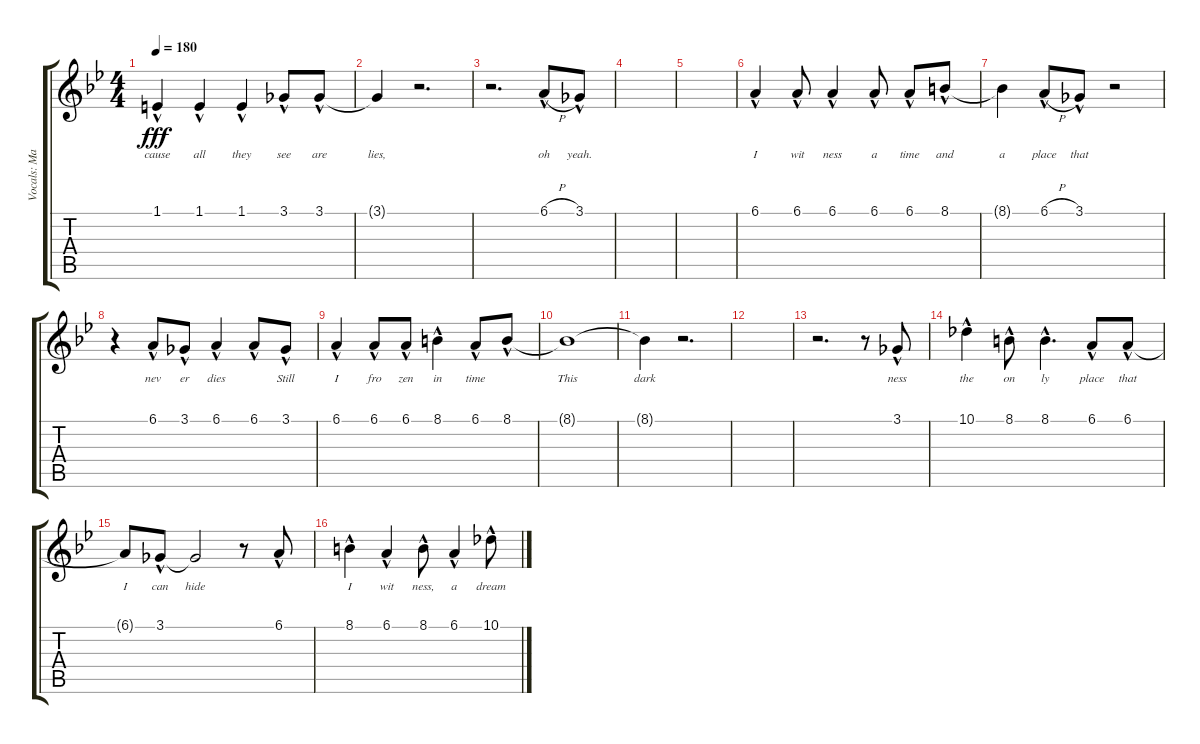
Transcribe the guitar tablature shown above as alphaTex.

\track ("Vocals: Martin" "Vocals: Ma") {instrument lead2sawtooth}
\staff {score tabs}
\tuning (Eb4 Bb3 Gb3 Db3 Ab2 Eb2) {hide}
\ts (4 4)
\tempo 180
\clef g2
\ks bb
1.1{hac}.4{lyrics (0 "cause") lyrics (1 "") lyrics (2 "") lyrics (3 "") lyrics (4 "") dy fff} 1.1{hac}.4{lyrics (0 "all") lyrics (1 "") lyrics (2 "") lyrics (3 "") lyrics (4 "")} 1.1{hac}.4{lyrics (0 "they") lyrics (1 "") lyrics (2 "") lyrics (3 "") lyrics (4 "")} 3.1{hac}.8{lyrics (0 "see") lyrics (1 "") lyrics (2 "") lyrics (3 "") lyrics (4 "")} 3.1{hac}.8{lyrics (0 "are") lyrics (1 "") lyrics (2 "") lyrics (3 "") lyrics (4 "")} |
3.1{t}.4{lyrics (0 "lies,") lyrics (1 "") lyrics (2 "") lyrics (3 "") lyrics (4 "")} r.2{d} |
r.2{d} 6.1{h hac}.8{lyrics (0 "oh") lyrics (1 "") lyrics (2 "") lyrics (3 "") lyrics (4 "")} 3.1{hac}.8{lyrics (0 "yeah.") lyrics (1 "") lyrics (2 "") lyrics (3 "") lyrics (4 "")} |
|
|
6.1{hac}.4{lyrics (0 "I") lyrics (1 "") lyrics (2 "") lyrics (3 "") lyrics (4 "")} 6.1{hac}.8{lyrics (0 "wit") lyrics (1 "") lyrics (2 "") lyrics (3 "") lyrics (4 "")} 6.1{hac}.4{lyrics (0 "ness") lyrics (1 "") lyrics (2 "") lyrics (3 "") lyrics (4 "")} 6.1{hac}.8{lyrics (0 "a") lyrics (1 "") lyrics (2 "") lyrics (3 "") lyrics (4 "")} 6.1{hac}.8{lyrics (0 "time") lyrics (1 "") lyrics (2 "") lyrics (3 "") lyrics (4 "")} 8.1{hac}.8{lyrics (0 "and") lyrics (1 "") lyrics (2 "") lyrics (3 "") lyrics (4 "")} |
8.1{t}.4{lyrics (0 "a") lyrics (1 "") lyrics (2 "") lyrics (3 "") lyrics (4 "")} 6.1{h hac}.8{lyrics (0 "place") lyrics (1 "") lyrics (2 "") lyrics (3 "") lyrics (4 "")} 3.1{hac}.8{lyrics (0 "that") lyrics (1 "") lyrics (2 "") lyrics (3 "") lyrics (4 "")} r.2 |
r.4 6.1{hac}.8{lyrics (0 "nev") lyrics (1 "") lyrics (2 "") lyrics (3 "") lyrics (4 "")} 3.1{hac}.8{lyrics (0 "er") lyrics (1 "") lyrics (2 "") lyrics (3 "") lyrics (4 "")} 6.1{hac}.4{lyrics (0 "dies") lyrics (1 "") lyrics (2 "") lyrics (3 "") lyrics (4 "")} 6.1{hac}.8{lyrics (0 "") lyrics (1 "") lyrics (2 "") lyrics (3 "") lyrics (4 "")} 3.1{hac}.8{lyrics (0 "Still") lyrics (1 "") lyrics (2 "") lyrics (3 "") lyrics (4 "")} |
6.1{hac}.4{lyrics (0 "I") lyrics (1 "") lyrics (2 "") lyrics (3 "") lyrics (4 "")} 6.1{hac}.8{lyrics (0 "fro") lyrics (1 "") lyrics (2 "") lyrics (3 "") lyrics (4 "")} 6.1{hac}.8{lyrics (0 "zen") lyrics (1 "") lyrics (2 "") lyrics (3 "") lyrics (4 "")} 8.1{hac}.4{lyrics (0 "in") lyrics (1 "") lyrics (2 "") lyrics (3 "") lyrics (4 "")} 6.1{hac}.8{lyrics (0 "time") lyrics (1 "") lyrics (2 "") lyrics (3 "") lyrics (4 "")} 8.1{hac}.8{lyrics (0 "") lyrics (1 "") lyrics (2 "") lyrics (3 "") lyrics (4 "")} |
8.1{t}.1{lyrics (0 "This") lyrics (1 "") lyrics (2 "") lyrics (3 "") lyrics (4 "")} |
8.1{t}.4{lyrics (0 "dark") lyrics (1 "") lyrics (2 "") lyrics (3 "") lyrics (4 "")} r.2{d} |
|
r.2{d} r.8 3.1{hac}.8{lyrics (0 "ness") lyrics (1 "") lyrics (2 "") lyrics (3 "") lyrics (4 "")} |
10.1{hac}.4{lyrics (0 "the") lyrics (1 "") lyrics (2 "") lyrics (3 "") lyrics (4 "")} 8.1{hac}.8{lyrics (0 "on") lyrics (1 "") lyrics (2 "") lyrics (3 "") lyrics (4 "")} 8.1{hac}.4{d lyrics (0 "ly") lyrics (1 "") lyrics (2 "") lyrics (3 "") lyrics (4 "")} 6.1{hac}.8{lyrics (0 "place") lyrics (1 "") lyrics (2 "") lyrics (3 "") lyrics (4 "")} 6.1{hac}.8{lyrics (0 "that") lyrics (1 "") lyrics (2 "") lyrics (3 "") lyrics (4 "")} |
6.1{t}.8{lyrics (0 "I") lyrics (1 "") lyrics (2 "") lyrics (3 "") lyrics (4 "")} 3.1{hac}.8{lyrics (0 "can") lyrics (1 "") lyrics (2 "") lyrics (3 "") lyrics (4 "")} 3.1{t}.2{lyrics (0 "hide") lyrics (1 "") lyrics (2 "") lyrics (3 "") lyrics (4 "")} r.8 6.1{hac}.8{lyrics (0 "") lyrics (1 "") lyrics (2 "") lyrics (3 "") lyrics (4 "")} |
8.1{hac}.4{lyrics (0 "I") lyrics (1 "") lyrics (2 "") lyrics (3 "") lyrics (4 "")} 6.1{hac}.4{lyrics (0 "wit") lyrics (1 "") lyrics (2 "") lyrics (3 "") lyrics (4 "")} 8.1{hac}.8{lyrics (0 "ness,") lyrics (1 "") lyrics (2 "") lyrics (3 "") lyrics (4 "")} 6.1{hac}.4{lyrics (0 "a") lyrics (1 "") lyrics (2 "") lyrics (3 "") lyrics (4 "")} 10.1{hac}.8{lyrics (0 "dream") lyrics (1 "") lyrics (2 "") lyrics (3 "") lyrics (4 "")}
